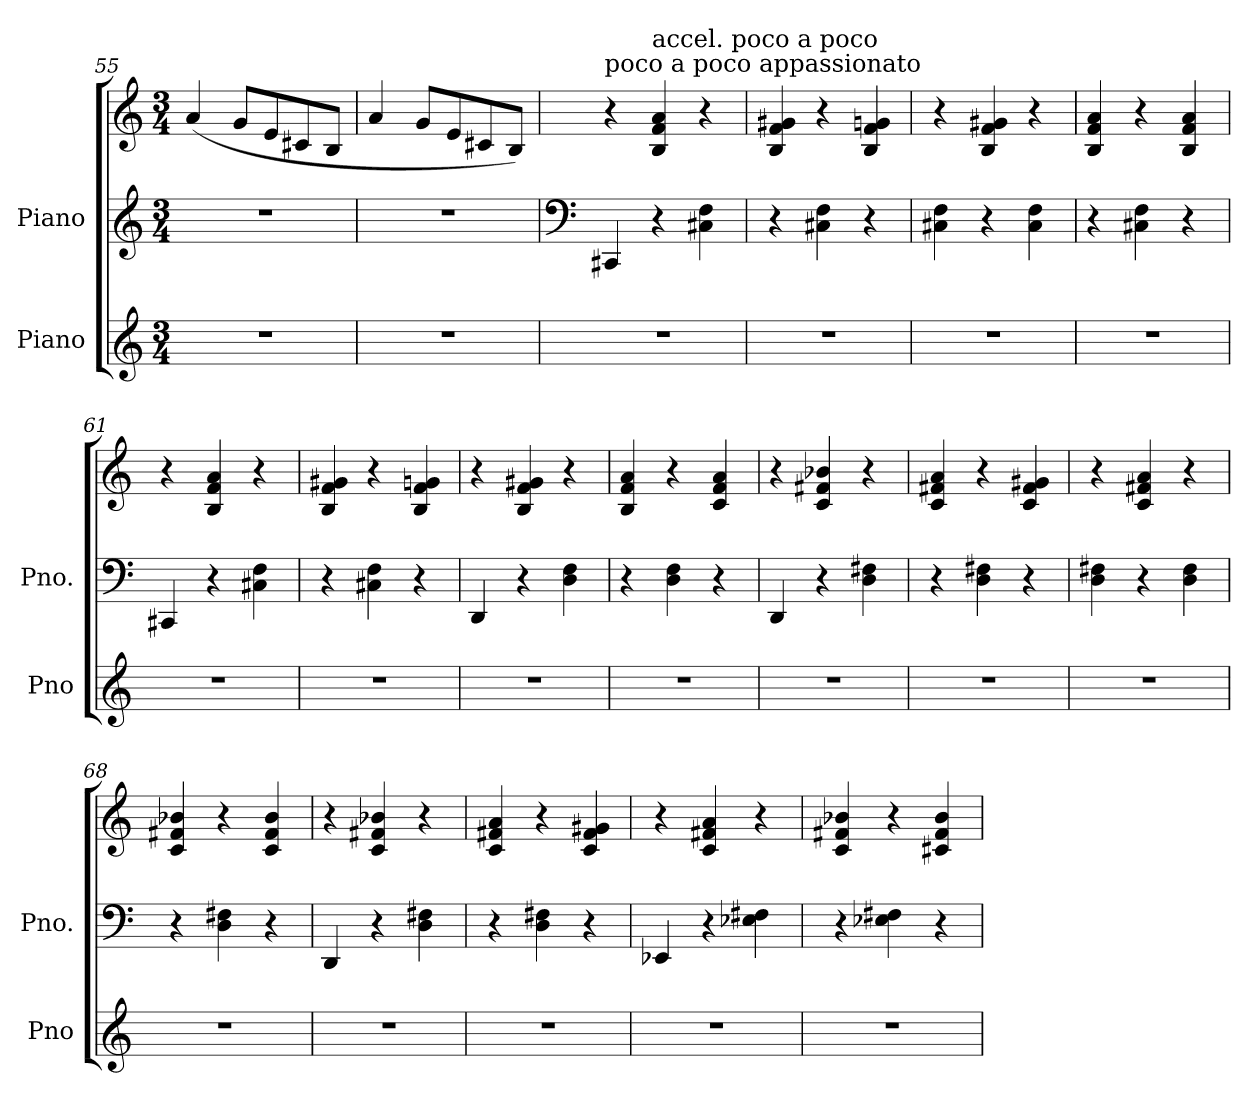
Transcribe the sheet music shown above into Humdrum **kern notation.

**kern	**kern	**kern
*part2	*part1	*part1
*staff3	*staff2	*staff1
*I"Piano	*I"Piano	*
*I'Pno	*I'Pno.	*
!!LO:LB:g=z
*clefG2	*clefG2	*clefG2
*k[]	*k[]	*k[]
*M3/4	*M3/4	*M3/4
=55	=55	=55
*	*^	*
2.r	2.r	4FF/yy	(4a/
.	.	2ryy	8g/L
.	.	.	8e/
.	.	.	8c#X/
.	.	.	8B/J
=56	=56	=56	=56
2.r	2.r	4FF/yy	4a/
.	.	2ryy	8g/L
.	.	.	8e/
.	.	.	8c#X/
.	.	.	8B/J)
*	*v	*v	*
=57	=57	=57
*	*clefF4	*
!	!	!LO:TX:a:t=poco a poco appassionato
2.r	4CC#X/	4r
!	!	!LO:TX:a:t=accel. poco a poco
.	4r	4B/ 4f/ 4a/
.	4C#X\ 4F\	4r
=58	=58	=58
2.r	4r	4B/ 4f/ 4g#X/
.	4C#X\ 4F\	4r
.	4r	4B/ 4f/ 4gn/
=59	=59	=59
2.r	4C#X\ 4F\	4r
.	4r	4B/ 4f/ 4g#X/
.	4C#\ 4F\	4r
=60	=60	=60
2.r	4r	4B/ 4f/ 4a/
.	4C#X\ 4F\	4r
.	4r	4B/ 4f/ 4a/
=61	=61	=61
2.r	4CC#X/	4r
.	4r	4B/ 4f/ 4a/
.	4C#X\ 4F\	4r
=62	=62	=62
2.r	4r	4B/ 4f/ 4g#X/
.	4C#X\ 4F\	4r
.	4r	4B/ 4f/ 4gn/
!!LO:LB:g=z
=63	=63	=63
2.r	4DD/	4r
.	4r	4B/ 4f/ 4g#X/
.	4D\ 4F\	4r
=64	=64	=64
2.r	4r	4B/ 4f/ 4a/
.	4D\ 4F\	4r
.	4r	4c/ 4f/ 4a/
=65	=65	=65
2.r	4DD/	4r
.	4r	4c/ 4f#X/ 4b-X/
.	4D\ 4F#X\	4r
=66	=66	=66
2.r	4r	4c/ 4f#X/ 4a/
.	4D\ 4F#X\	4r
.	4r	4c/ 4f#/ 4g#X/
=67	=67	=67
2.r	4D\ 4F#X\	4r
.	4r	4c/ 4f#X/ 4a/
.	4D\ 4F#\	4r
=68	=68	=68
2.r	4r	4c/ 4f#X/ 4b-X/
.	4D\ 4F#X\	4r
.	4r	4c/ 4f#/ 4b-/
=69	=69	=69
2.r	4DD/	4r
.	4r	4c/ 4f#X/ 4b-X/
.	4D\ 4F#X\	4r
=70	=70	=70
2.r	4r	4c/ 4f#X/ 4a/
.	4D\ 4F#X\	4r
.	4r	4c/ 4f#/ 4g#X/
!!LO:LB:g=z
=71	=71	=71
2.r	4EE-X/	4r
.	4r	4c/ 4f#X/ 4a/
.	4E-X\ 4F#X\	4r
=72	=72	=72
2.r	4r	4c/ 4f#X/ 4b-X/
.	4E-X\ 4F#X\	4r
.	4r	4c#X/ 4f#/ 4b-/
=	=	=
*-	*-	*-
